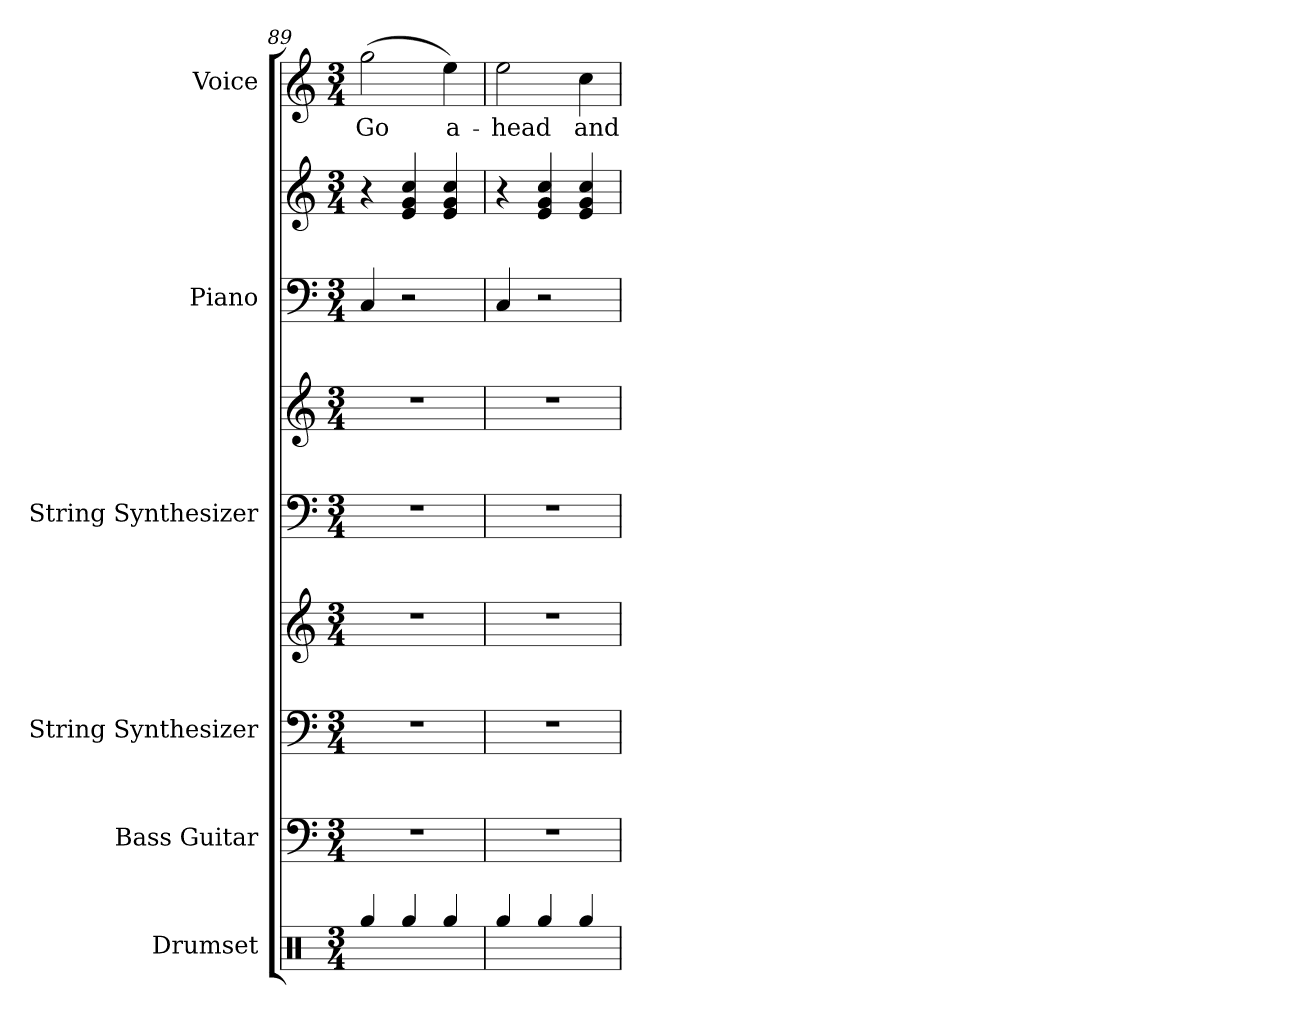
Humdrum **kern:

**kern	**kern	**kern	**kern	**kern	**kern	**kern	**kern	**kern	**text
*part6	*part5	*part4	*part4	*part3	*part3	*part2	*part2	*part1	*part1
*staff9	*staff8	*staff7	*staff6	*staff5	*staff4	*staff3	*staff2	*staff1	*staff1
*I"Drumset	*I"Bass Guitar	*I"String Synthesizer	*	*I"String Synthesizer	*	*I"Piano	*	*I"Voice	*
*I'D. Set	*I'B. Guit.	*I'Synth.	*	*I'Synth.	*	*I'Pno.	*	*I'Vo.	*
*clefX	*clefF4	*clefF4	*clefG2	*clefF4	*clefG2	*clefF4	*clefG2	*clefG2	*
*	*ITrd7c12	*	*	*	*	*	*	*	*
*k[]	*k[]	*k[]	*k[]	*k[]	*k[]	*k[]	*k[]	*k[]	*
*M3/4	*M3/4	*M3/4	*M3/4	*M3/4	*M3/4	*M3/4	*M3/4	*M3/4	*
=89	=89	=89	=89	=89	=89	=89	=89	=89	=89
!	!	!	!	!	!	!	!	!	!LO:LY:b
4Rgg/	2.r	2.r	2.r	2.r	2.r	4C/	4r	(2gg\	Go
4Rgg/	.	.	.	.	.	2r	4e/ 4g/ 4cc/	.	.
!	!	!	!	!	!	!	!	!	!LO:LY:b
4Rgg/	.	.	.	.	.	.	4e/ 4g/ 4cc/	4ee\)	a-
=90	=90	=90	=90	=90	=90	=90	=90	=90	=90
!	!	!	!	!	!	!	!	!	!LO:LY:b
4Rgg/	2.r	2.r	2.r	2.r	2.r	4C/	4r	2ee\	-head
4Rgg/	.	.	.	.	.	2r	4e/ 4g/ 4cc/	.	.
!	!	!	!	!	!	!	!	!	!LO:LY:b
4Rgg/	.	.	.	.	.	.	4e/ 4g/ 4cc/	4cc\	and
=	=	=	=	=	=	=	=	=	=
*-	*-	*-	*-	*-	*-	*-	*-	*-	*-
